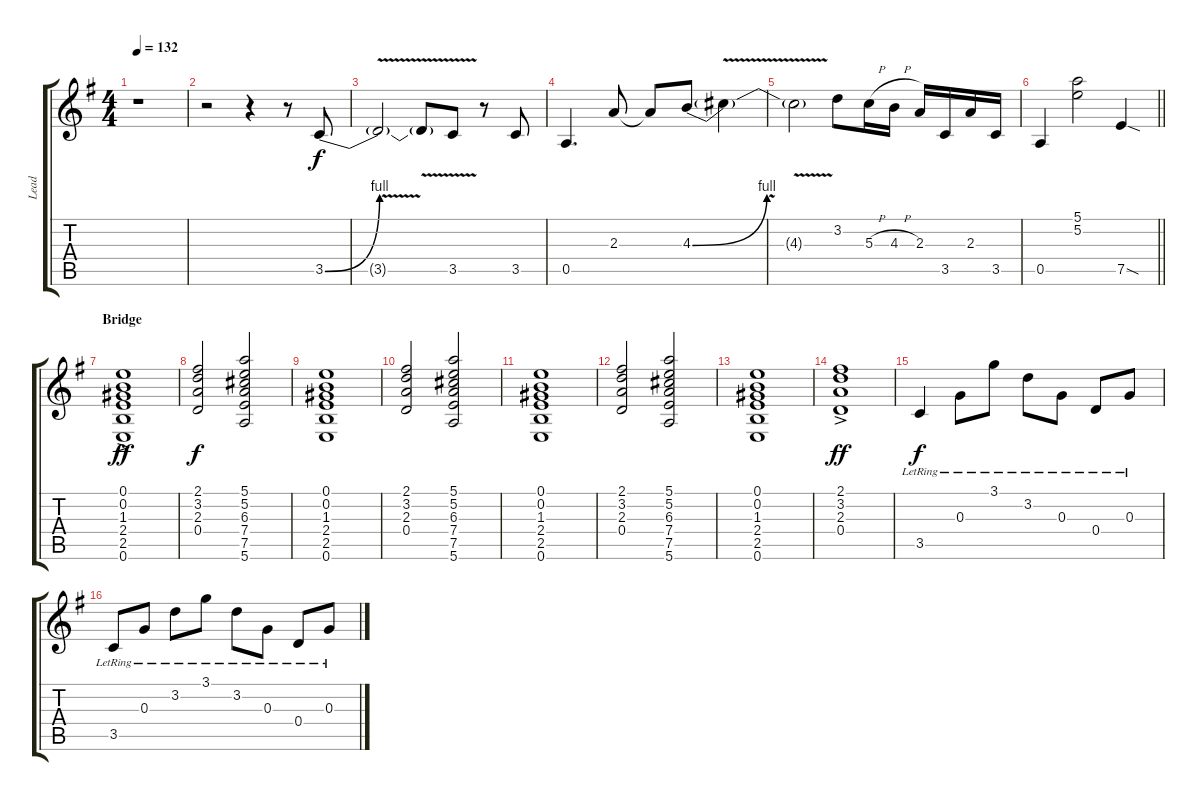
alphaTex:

\track ("Lead" "Lead") {instrument overdrivenguitar}
\staff {score tabs}
\tuning (E4 B3 G3 D3 A2 E2) {hide}
\ts (4 4)
\tempo 132
\clef g2
\ks g
r.1{dy f} |
r.2 r.4 r.8 3.5{be (bend 0 0 60 4)}.8 |
3.5{v t}.2 3.5{v t}.8 3.5{v}.8 r.8 3.5.8 |
0.5.4{d} 2.3.8 2.3{t}.8 4.3{be (bend 0 0 60 4)}.8 4.3{v t}.4 |
4.3{v t}.2 3.2.8 5.3{h}.16 4.3{h}.16 2.3.16 3.5.16 2.3.16 3.5.16 |
\barLineRight lightlight
0.5.4 (5.1 5.2).2 7.5{sod}.4 |
\section ("" "Bridge")
(0.1{ac} 0.2{ac} 1.3{ac} 2.4{ac} 2.5{ac} 0.6{ac}).1{dy ff} |
(2.1 3.2 2.3 0.4).2{dy f} (5.1 5.2 6.3 7.4 7.5 5.6).2 |
(0.1 0.2 1.3 2.4 2.5 0.6).1 |
(2.1 3.2 2.3 0.4).2 (5.1 5.2 6.3 7.4 7.5 5.6).2 |
(0.1 0.2 1.3 2.4 2.5 0.6).1 |
(2.1 3.2 2.3 0.4).2 (5.1 5.2 6.3 7.4 7.5 5.6).2 |
(0.1 0.2 1.3 2.4 2.5 0.6).1 |
(2.1{ac} 3.2{ac} 2.3{ac} 0.4{ac}).1{dy ff} |
3.5{lr}.4{dy f} 0.3{lr}.8 3.1{lr}.8 3.2{lr}.8 0.3{lr}.8 0.4{lr}.8 0.3{lr}.8 |
3.5{lr}.8 0.3{lr}.8 3.2{lr}.8 3.1{lr}.8 3.2{lr}.8 0.3{lr}.8 0.4{lr}.8 0.3{lr}.8
